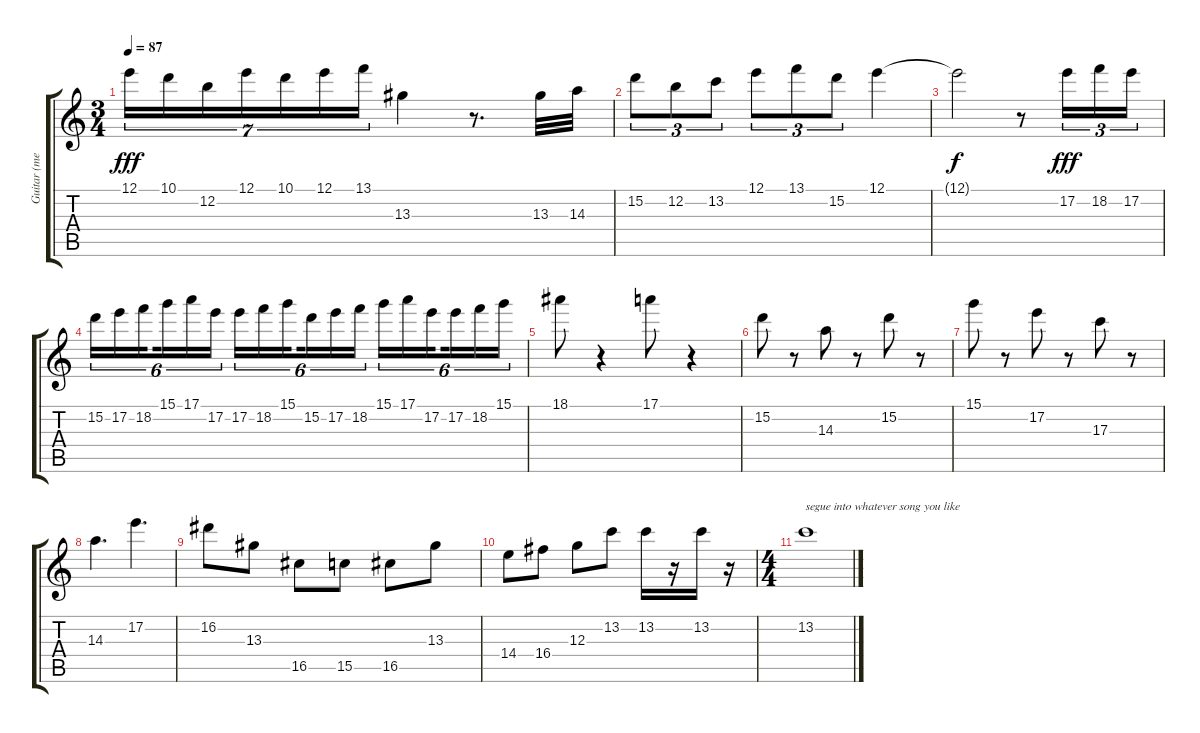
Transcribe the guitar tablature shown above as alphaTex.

\track ("Guitar (melody arrangement)" "Guitar (me") {instrument distortionguitar}
\staff {score tabs}
\tuning (E4 B3 G3 D3 A2 E2) {hide}
\ts (3 4)
\tempo 87
\clef g2
\ks c
12.1.16{tu (7 4) dy fff} 10.1.16{tu (7 4)} 12.2.16{tu (7 4)} 12.1.16{tu (7 4)} 10.1.16{tu (7 4)} 12.1.16{tu (7 4)} 13.1.16{tu (7 4)} 13.3.4 r.8{d} 13.3.32 14.3.32 |
15.2.8{tu (3 2)} 12.2.8{tu (3 2)} 13.2.8{tu (3 2)} 12.1.8{tu (3 2)} 13.1.8{tu (3 2)} 15.2.8{tu (3 2)} 12.1.4 |
12.1{t}.2{dy f} r.8 17.2.16{tu (3 2) dy fff} 18.2.16{tu (3 2)} 17.2.16{tu (3 2)} |
15.2.16{tu (6 4)} 17.2.16{tu (6 4)} 18.2.16{tu (6 4) beam splitsecondary} 15.1.16{tu (6 4)} 17.1.16{tu (6 4)} 17.2.16{tu (6 4)} 17.2.16{tu (6 4)} 18.2.16{tu (6 4)} 15.1.16{tu (6 4) beam splitsecondary} 15.2.16{tu (6 4)} 17.2.16{tu (6 4)} 18.2.16{tu (6 4)} 15.1.16{tu (6 4)} 17.1.16{tu (6 4)} 17.2.16{tu (6 4) beam splitsecondary} 17.2.16{tu (6 4)} 18.2.16{tu (6 4)} 15.1.16{tu (6 4)} |
18.1.8 r.4 17.1.8 r.4 |
15.2.8 r.8 14.3.8 r.8 15.2.8 r.8 |
15.1.8 r.8 17.2.8 r.8 17.3.8 r.8 |
14.3.4{d} 17.2.4{d} |
16.2.8 13.3.8 16.5.8 15.5.8 16.5.8 13.3.8 |
14.4.8 16.4.8 12.3.8 13.2.8 13.2.16 r.16 13.2.16 r.16 |
\ts (4 4)
13.2.1{txt "segue into whatever song you like"}
